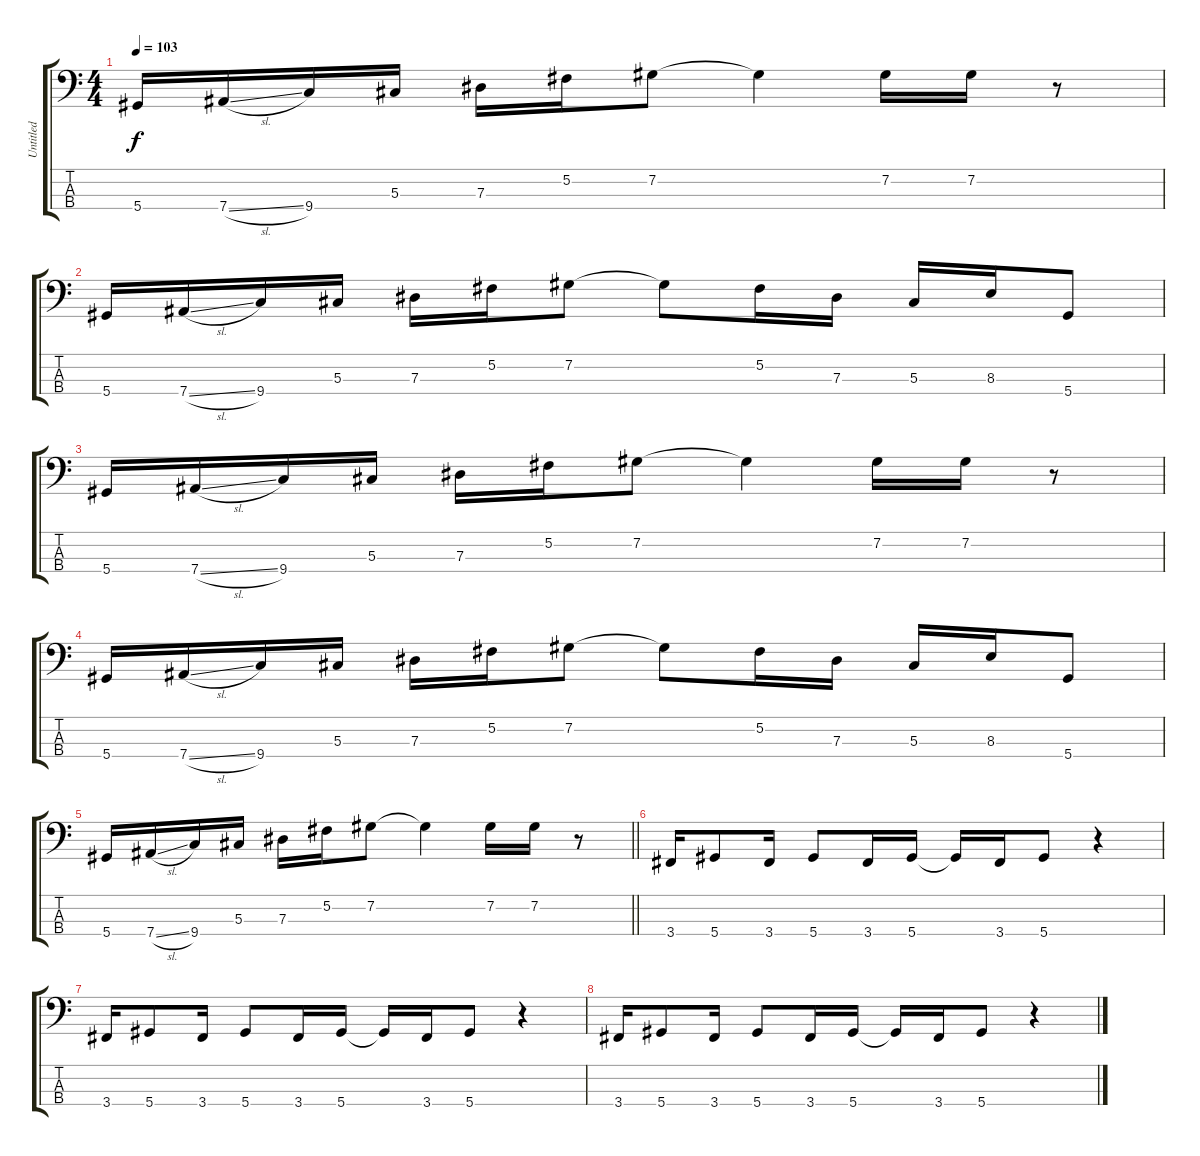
\track ("Untitled" "Untitled") {instrument electricbassfinger}
\staff {score tabs}
\tuning (Gb2 Db2 Ab1 Eb1) {hide}
\ts (4 4)
\tempo 103
\clef f4
\ks c
5.4.16{dy f} 7.4{sl}.16 9.4.16 5.3.16 7.3.16 5.2.16 7.2.8 7.2{t}.4 7.2.16 7.2.16 r.8 |
5.4.16 7.4{sl}.16 9.4.16 5.3.16 7.3.16 5.2.16 7.2.8 7.2{t}.8 5.2.16 7.3.16 5.3.16 8.3.16 5.4.8 |
5.4.16 7.4{sl}.16 9.4.16 5.3.16 7.3.16 5.2.16 7.2.8 7.2{t}.4 7.2.16 7.2.16 r.8 |
5.4.16 7.4{sl}.16 9.4.16 5.3.16 7.3.16 5.2.16 7.2.8 7.2{t}.8 5.2.16 7.3.16 5.3.16 8.3.16 5.4.8 |
\barLineRight lightlight
5.4.16 7.4{sl}.16 9.4.16 5.3.16 7.3.16 5.2.16 7.2.8 7.2{t}.4 7.2.16 7.2.16 r.8 |
\section ("" " ")
3.4.16 5.4.8 3.4.16 5.4.8 3.4.16 5.4.16 5.4{t}.16 3.4.16 5.4.8 r.4 |
3.4.16 5.4.8 3.4.16 5.4.8 3.4.16 5.4.16 5.4{t}.16 3.4.16 5.4.8 r.4 |
3.4.16 5.4.8 3.4.16 5.4.8 3.4.16 5.4.16 5.4{t}.16 3.4.16 5.4.8 r.4
